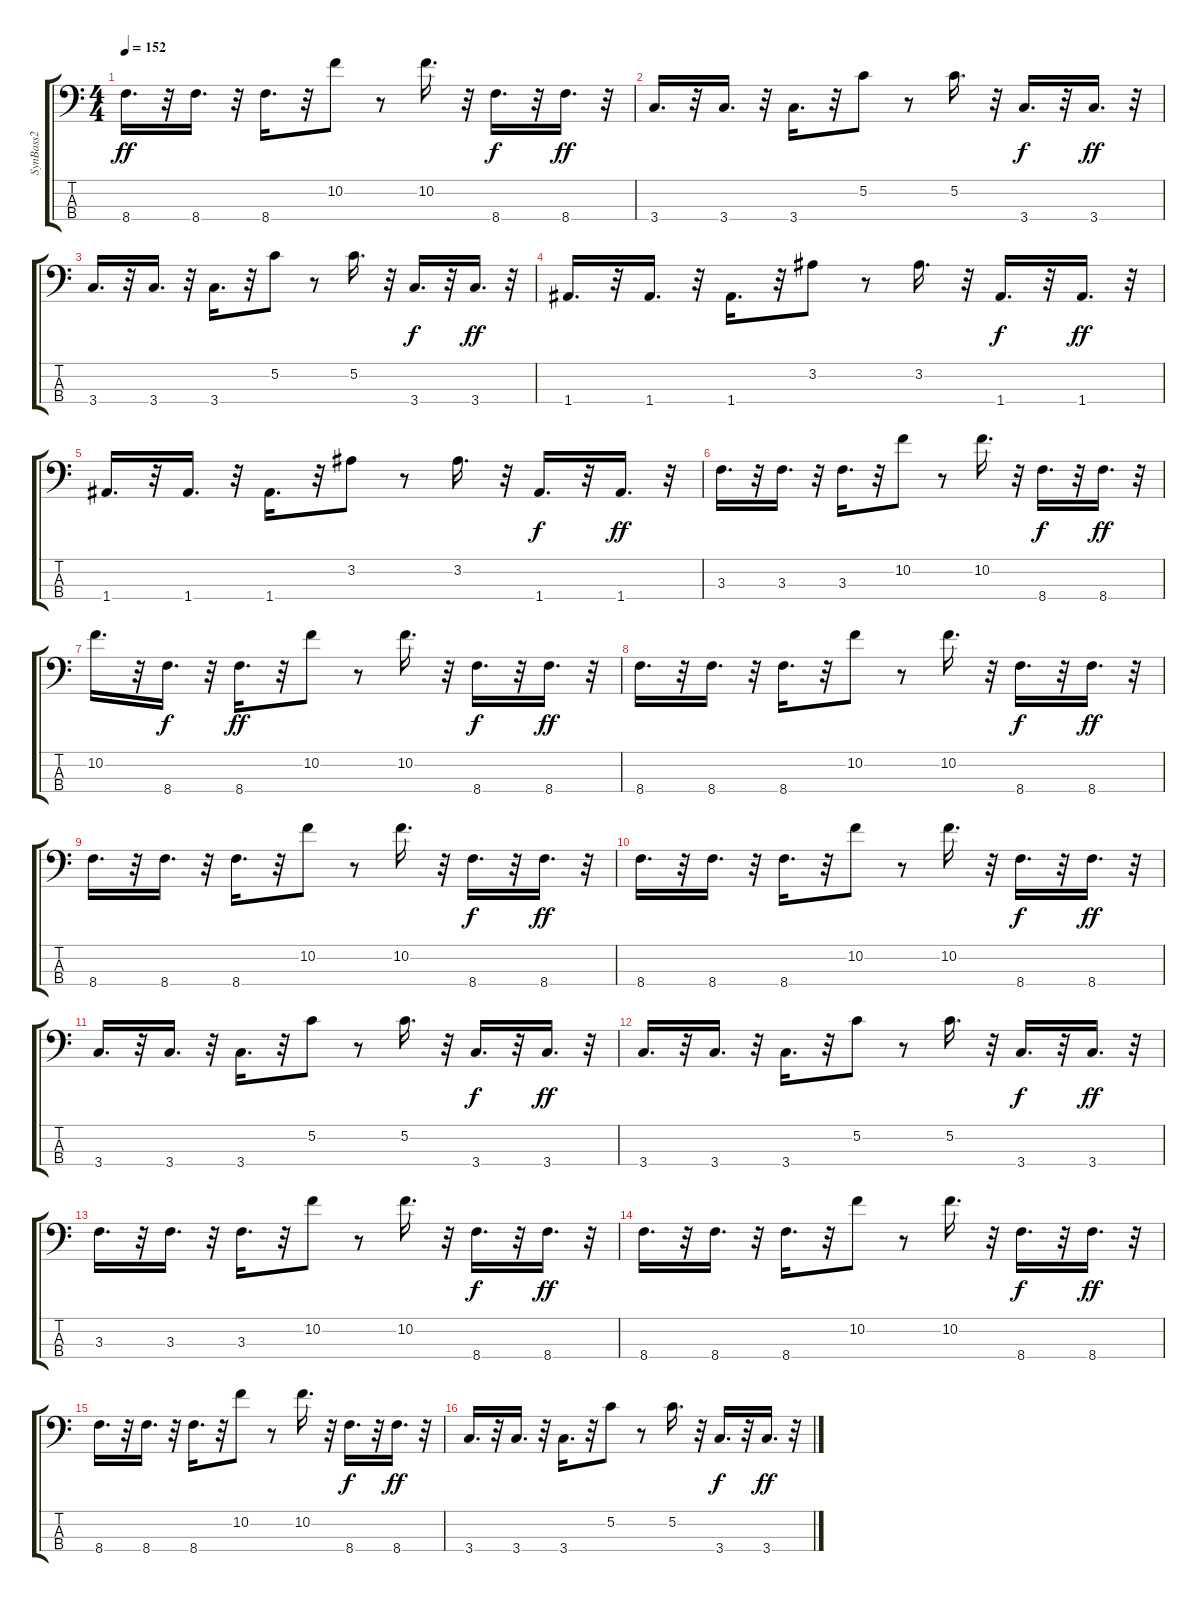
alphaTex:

\track ("SynBass2" "SynBass2") {instrument synthbass2}
\staff {score tabs}
\tuning (C-1 G2 D2 A1) {hide}
\ts (4 4)
\tempo 152
\clef f4
\ks c
8.4.16{d dy ff} r.32 8.4.16{d} r.32 8.4.16{d} r.32 10.2.8 r.8 10.2.16{d} r.32 8.4.16{d dy f} r.32 8.4.16{d dy ff} r.32 |
3.4.16{d} r.32 3.4.16{d} r.32 3.4.16{d} r.32 5.2.8 r.8 5.2.16{d} r.32 3.4.16{d dy f} r.32 3.4.16{d dy ff} r.32 |
3.4.16{d} r.32 3.4.16{d} r.32 3.4.16{d} r.32 5.2.8 r.8 5.2.16{d} r.32 3.4.16{d dy f} r.32 3.4.16{d dy ff} r.32 |
1.4.16{d} r.32 1.4.16{d} r.32 1.4.16{d} r.32 3.2.8 r.8 3.2.16{d} r.32 1.4.16{d dy f} r.32 1.4.16{d dy ff} r.32 |
1.4.16{d} r.32 1.4.16{d} r.32 1.4.16{d} r.32 3.2.8 r.8 3.2.16{d} r.32 1.4.16{d dy f} r.32 1.4.16{d dy ff} r.32 |
3.3.16{d} r.32 3.3.16{d} r.32 3.3.16{d} r.32 10.2.8 r.8 10.2.16{d} r.32 8.4.16{d dy f} r.32 8.4.16{d dy ff} r.32 |
10.2.16{d} r.32 8.4.16{d dy f} r.32 8.4.16{d dy ff} r.32 10.2.8 r.8 10.2.16{d} r.32 8.4.16{d dy f} r.32 8.4.16{d dy ff} r.32 |
8.4.16{d} r.32 8.4.16{d} r.32 8.4.16{d} r.32 10.2.8 r.8 10.2.16{d} r.32 8.4.16{d dy f} r.32 8.4.16{d dy ff} r.32 |
8.4.16{d} r.32 8.4.16{d} r.32 8.4.16{d} r.32 10.2.8 r.8 10.2.16{d} r.32 8.4.16{d dy f} r.32 8.4.16{d dy ff} r.32 |
8.4.16{d} r.32 8.4.16{d} r.32 8.4.16{d} r.32 10.2.8 r.8 10.2.16{d} r.32 8.4.16{d dy f} r.32 8.4.16{d dy ff} r.32 |
3.4.16{d} r.32 3.4.16{d} r.32 3.4.16{d} r.32 5.2.8 r.8 5.2.16{d} r.32 3.4.16{d dy f} r.32 3.4.16{d dy ff} r.32 |
3.4.16{d} r.32 3.4.16{d} r.32 3.4.16{d} r.32 5.2.8 r.8 5.2.16{d} r.32 3.4.16{d dy f} r.32 3.4.16{d dy ff} r.32 |
3.3.16{d} r.32 3.3.16{d} r.32 3.3.16{d} r.32 10.2.8 r.8 10.2.16{d} r.32 8.4.16{d dy f} r.32 8.4.16{d dy ff} r.32 |
8.4.16{d} r.32 8.4.16{d} r.32 8.4.16{d} r.32 10.2.8 r.8 10.2.16{d} r.32 8.4.16{d dy f} r.32 8.4.16{d dy ff} r.32 |
8.4.16{d} r.32 8.4.16{d} r.32 8.4.16{d} r.32 10.2.8 r.8 10.2.16{d} r.32 8.4.16{d dy f} r.32 8.4.16{d dy ff} r.32 |
3.4.16{d} r.32 3.4.16{d} r.32 3.4.16{d} r.32 5.2.8 r.8 5.2.16{d} r.32 3.4.16{d dy f} r.32 3.4.16{d dy ff} r.32
